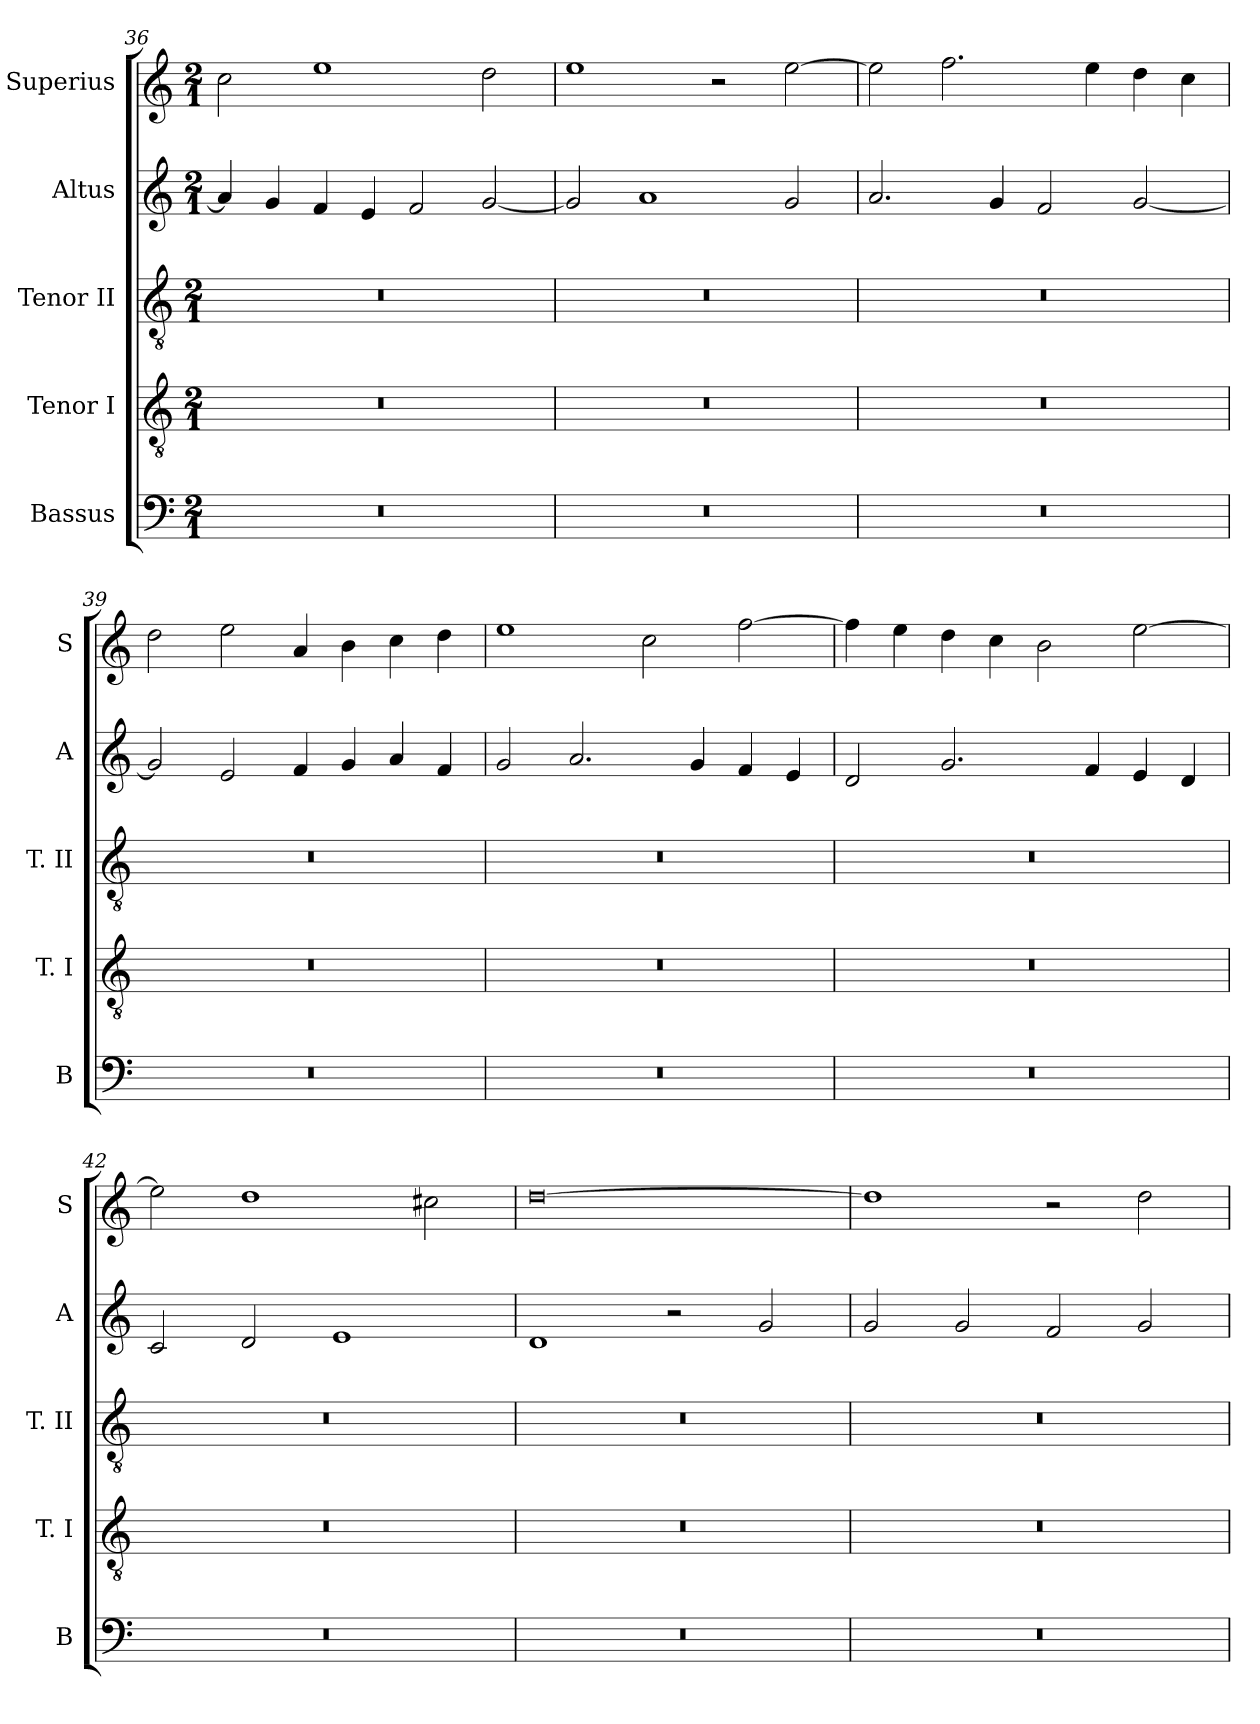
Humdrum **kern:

**kern	**kern	**kern	**kern	**kern
*part5	*part4	*part3	*part2	*part1
*staff5	*staff4	*staff3	*staff2	*staff1
*I"Bassus	*I"Tenor I	*I"Tenor II	*I"Altus	*I"Superius
*I'B	*I'T. I	*I'T. II	*I'A	*I'S
*clefF4	*clefGv2	*clefGv2	*clefG2	*clefG2
*k[]	*k[]	*k[]	*k[]	*k[]
*C:	*C:	*C:	*C:	*C:
*M2/1	*M2/1	*M2/1	*M2/1	*M2/1
=36	=36	=36	=36	=36
0r	0r	0r	4a]	2cc
.	.	.	4g	.
.	.	.	4f	1ee
.	.	.	4e	.
.	.	.	2f	.
.	.	.	[2g	2dd
=37	=37	=37	=37	=37
0r	0r	0r	2g]	1ee
.	.	.	1a	.
.	.	.	.	2r
.	.	.	2g	[2ee
=38	=38	=38	=38	=38
0r	0r	0r	2.a	2ee]
.	.	.	.	2.ff
.	.	.	4g	.
.	.	.	2f	.
.	.	.	.	4ee
.	.	.	[2g	4dd
.	.	.	.	4cc
=39	=39	=39	=39	=39
0r	0r	0r	2g]	2dd
.	.	.	2e	2ee
.	.	.	4f	4a
.	.	.	4g	4b
.	.	.	4a	4cc
.	.	.	4f	4dd
=40	=40	=40	=40	=40
0r	0r	0r	2g	1ee
.	.	.	2.a	.
.	.	.	.	2cc
.	.	.	4g	.
.	.	.	4f	[2ff
.	.	.	4e	.
=41	=41	=41	=41	=41
0r	0r	0r	2d	4ff]
.	.	.	.	4ee
.	.	.	2.g	4dd
.	.	.	.	4cc
.	.	.	.	2b
.	.	.	4f	.
.	.	.	4e	[2ee
.	.	.	4d	.
=42	=42	=42	=42	=42
0r	0r	0r	2c	2ee]
.	.	.	2d	1dd
.	.	.	1e	.
.	.	.	.	2cc#X
=43	=43	=43	=43	=43
0r	0r	0r	1d	[0dd
.	.	.	2r	.
.	.	.	2g	.
=44	=44	=44	=44	=44
0r	0r	0r	2g	1dd]
.	.	.	2g	.
.	.	.	2f	2r
.	.	.	2g	2dd
=	=	=	=	=
*-	*-	*-	*-	*-
